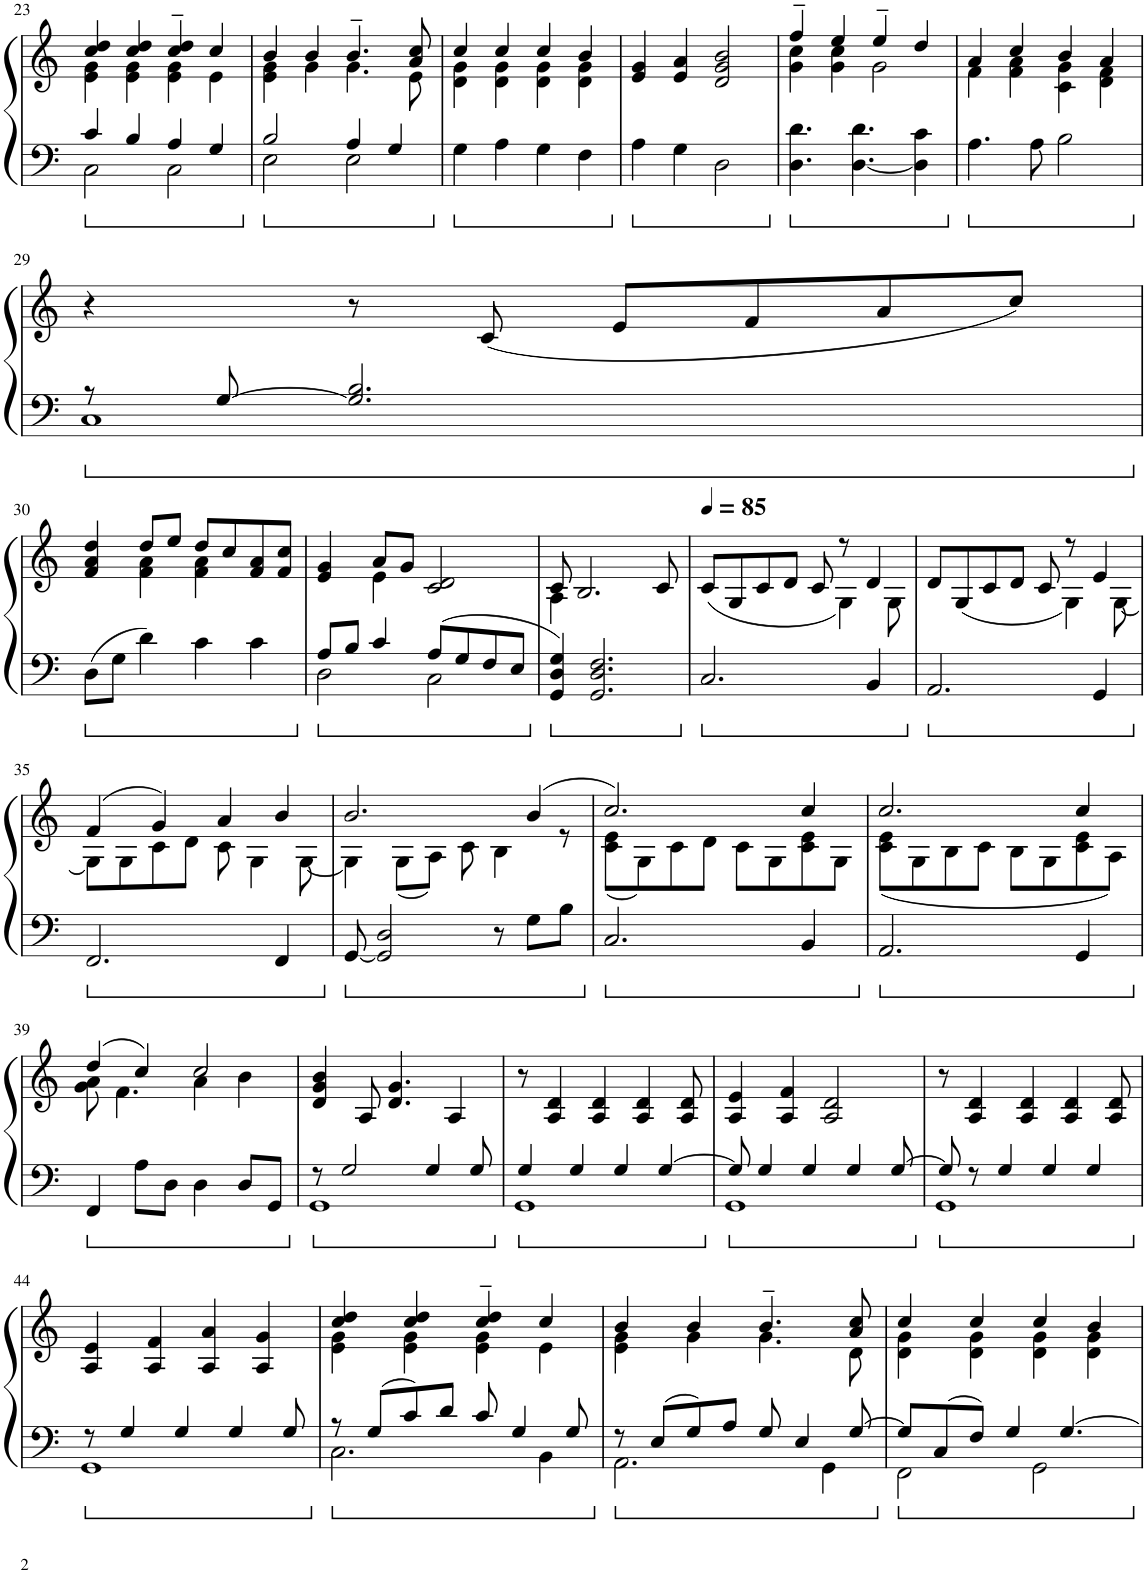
**kern	**kern
*part1	*part1
*staff2	*staff1
*I"Piano	*
*I'Pno.	*
!!LO:PB:g=z
*clefG2	*clefG2
*k[]	*k[]
*M4/4	*M4/4
=23	=23
*^	*^
4c/	2C\	4cc/ 4dd/	4e\ 4g\
4B/	.	4cc/ 4dd/	4e\ 4g\
4A/	2C\	4cc/~ 4dd/~	4e\ 4g\
4G/	.	4cc/	4e\
=24	=24	=24	=24
2B/	2E\	4b/	4e\ 4g\
.	.	4b/	4g\
4A/	2E\	4.b~/	4.g\
4G/	.	.	.
.	.	8a/ 8cc/	8e\
*v	*v	*	*
=25	=25	=25
4G\	4cc/	4d\ 4g\
4A\	4cc/	4d\ 4g\
4G\	4cc/	4d\ 4g\
4F\	4b/	4d\ 4g\
*	*v	*v
=26	=26
4A\	4e/ 4g/
4G\	4e/ 4a/
2D\	2d/ 2g/ 2b/
=27	=27
*	*^
4.D\ 4.d\	4ff~/	4g\ 4cc\
.	4ee/	4g\ 4cc\
[4.D\ 4.d\	.	.
.	4ee~/	2g\
4D\] 4c\	4dd/	.
=28	=28	=28
4.A\	4a/	4f\
.	4cc/	4f\ 4a\
8A\	.	.
2B\	4b/	4c\ 4g\
.	4a/	4d\ 4f\
*	*v	*v
!!LO:LB:g=z
=29	=29
*^	*
8r	1C	4r
[8G/	.	.
2.G/] 2.B/	.	8r
.	.	(<8c/
.	.	8e/L
.	.	8f/
.	.	8a/
.	.	8cc/J)
*v	*v	*
!!LO:LB:g=z
=30	=30
*	*^
8D\L	4f/ 4a/ 4dd/	4ryy
8G\J	.	.
4d\	8dd/L	4f\ 4a\
.	8ee/J	.
4c\	8dd/L	4f\ 4a\
.	8cc/	.
4c\	8f/ 8a/	4ryy
.	8f/ 8cc/J	.
=31	=31	=31
*^	*	*
8A/L	2D\	4e/ 4g/	4ryy
8B/J	.	.	.
4c/	.	8a/L	4e\
.	.	8g/J	.
8A/L	2C\	2c/ 2d/	2ryy
8G/	.	.	.
8F/	.	.	.
8E/J	.	.	.
*v	*v	*	*
=32	=32	=32
4GG/ 4D/ 4G/	8c/	4A\
.	2.B/	.
2.GG/ 2.D/ 2.F/	.	2.ryy
.	8c/	.
=33	=33	=33
*	*MM85	*
2.C/	(<8c/L	8ryy
*	*v	*v
.	8G/
.	8c/
.	8d/J
.	8c/
*	*^
.	8r	4G\)
4BB/	4d/	.
.	.	8G\
=34	=34	=34
2.AA/	8d/L	8ryy
*	*v	*v
.	(<8G/
.	8c/
.	8d/J
.	8c/
*	*^
.	8r	4G\)
4GG/	4e/	.
.	.	[8G\
!!LO:LB:g=z	!!
=35	=35	=35
2.FF/	(>4f/	8G\L]
.	.	8G\
.	4g/)	8c\
.	.	8d\J
.	4a/	8c\
.	.	4G\
4FF/	4b/	.
.	.	[8G\
=36	=36	=36
[8GG/	2.b/	4G\]
2GG/] 2D/	.	.
.	.	(<8G\L
.	.	8A\J)
.	.	8c\
8r	.	4B\
8G\L	(>4b/	.
8B\J	.	8r
=37	=37	=37
2.C/	2.cc/)	(<8c\ 8e\L
.	.	8G\)
.	.	8c\
.	.	8d\J
.	.	8c\L
.	.	8G\
4BB/	4cc/	8c\ 8e\
.	.	8G\J
=38	=38	=38
2.AA/	2.cc/	(<8c\ 8e\L
.	.	8G\
.	.	8B\
.	.	8c\J
.	.	8B\L
.	.	8G\
4GG/	4cc/	8c\ 8e\
.	.	8A\J)
!!LO:LB:g=z	!!
=39	=39	=39
4FF/	(>4dd/	8g\ 8a\
.	.	4.f\
8A\L	4cc/)	.
8D\J	.	.
4D\	2cc/	4a\
8D/L	.	4b\
8GG/J	.	.
*	*v	*v
=40	=40
*^	*
8r	1GG	4d/ 4g/ 4b/
2G/	.	.
.	.	8A/
.	.	4.d/ 4.g/
4G/	.	.
.	.	4A/
8G/	.	.
=41	=41	=41
4G/	1GG	8r
.	.	4A/ 4d/
4G/	.	.
.	.	4A/ 4d/
4G/	.	.
.	.	4A/ 4d/
[4G/	.	.
.	.	8A/ 8d/
=42	=42	=42
8G/]	1GG	4A/ 4e/
4G/	.	.
.	.	4A/ 4f/
4G/	.	.
.	.	2A/ 2d/
4G/	.	.
[8G/	.	.
=43	=43	=43
8G/]	1GG	8r
8r	.	4A/ 4d/
4G/	.	.
.	.	4A/ 4d/
4G/	.	.
.	.	4A/ 4d/
4G/	.	.
.	.	8A/ 8d/
!!LO:LB:g=z
=44	=44	=44
8r	1GG	4A/ 4e/
4G/	.	.
.	.	4A/ 4f/
4G/	.	.
.	.	4A/ 4a/
4G/	.	.
.	.	4A/ 4g/
8G/	.	.
=45	=45	=45
*	*	*^
8r	2.C\	4cc/ 4dd/	4e\ 4g\
8G/L	.	.	.
8c/	.	4cc/ 4dd/	4e\ 4g\
8d/J	.	.	.
8c/	.	4cc/~ 4dd/~	4e\ 4g\
4G/	.	.	.
.	4BB\	4cc/	4e\
8G/	.	.	.
=46	=46	=46	=46
8r	2.AA\	4b/	4e\ 4g\
8E/L	.	.	.
8G/	.	4b/	4g\
8A/J	.	.	.
8G/	.	4.b~/	4.g\
4E/	.	.	.
.	4GG\	.	.
[8G/	.	8a/ 8cc/	8d\
=47	=47	=47	=47
8G/L]	2FF\	4cc/	4d\ 4g\
8C/	.	.	.
8F/J	.	4cc/	4d\ 4g\
4G/	.	.	.
.	2GG\	4cc/	4d\ 4g\
[4.G/	.	.	.
.	.	4b/	4d\ 4g\
*v	*v	*	*
*	*v	*v
=	=
*-	*-
